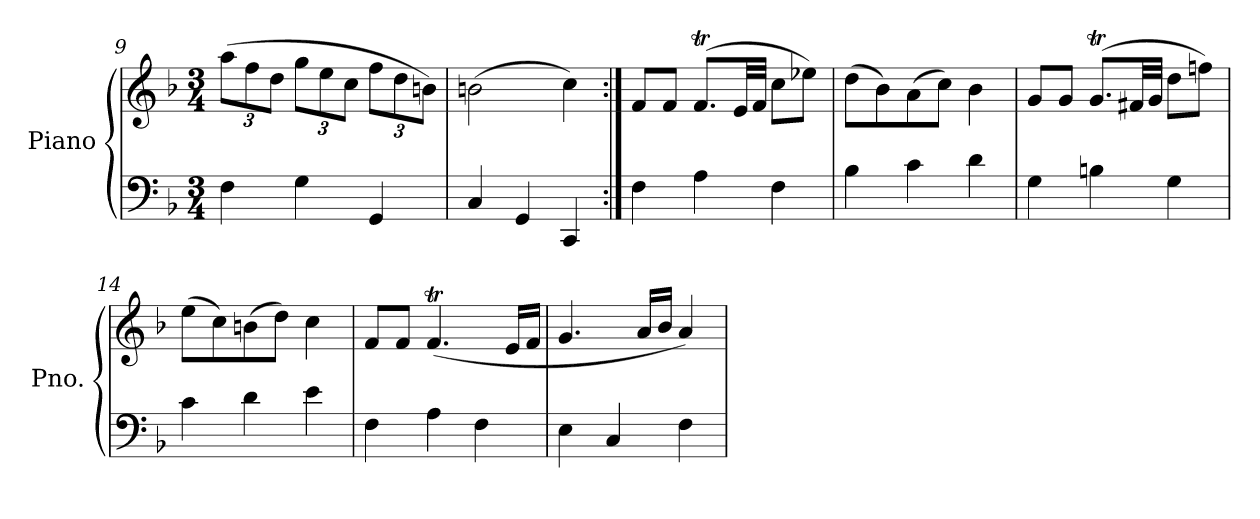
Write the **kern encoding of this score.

**kern	**kern
*part1	*part1
*staff2	*staff1
*I"Piano	*
*I'Pno.	*
!!LO:LB:g=z
*clefF4	*clefG2
*k[b-]	*k[b-]
*M3/4	*M3/4
*	*Xbrackettup
=9	=9
4F\	(>12aa\L
.	12ff\
.	12dd\J
4G\	12gg\L
.	12ee\
.	12cc\J
4GG/	12ff\L
.	12dd\
.	12bn\J)
=10	=10
4C/	(>2bn\
4GG/	.
4CC/	4cc\)
=11:|!	=11:|!
4F\	8f/L
.	8f/J
4A\	(>8.fT/L
.	32e/LL
.	32f/JJJ
4F\	8cc\L
.	8ee-X\J)
=12	=12
4B-\	(>8dd\L
.	8b-\)
4c\	(>8a\
.	8cc\J)
4d\	4b-\
=13	=13
4G\	8g/L
.	8g/J
4Bn\	(>8.gT/L
.	32f#X/LL
.	32g/JJJ
4G\	8dd\L
.	8ffn\J)
=14	=14
4c\	(>8ee\L
.	8cc\)
4d\	(>8bn\
.	8dd\J)
4e\	4cc\
=15	=15
4F\	8f/L
.	8f/J
4A\	(<4.fT/
4F\	.
.	16e/LL
.	16f/JJ
=16	=16
4E\	4.g/
4C/	.
.	16a/LL
.	16b-/JJ
4F\	4a/)
=	=
*-	*-
